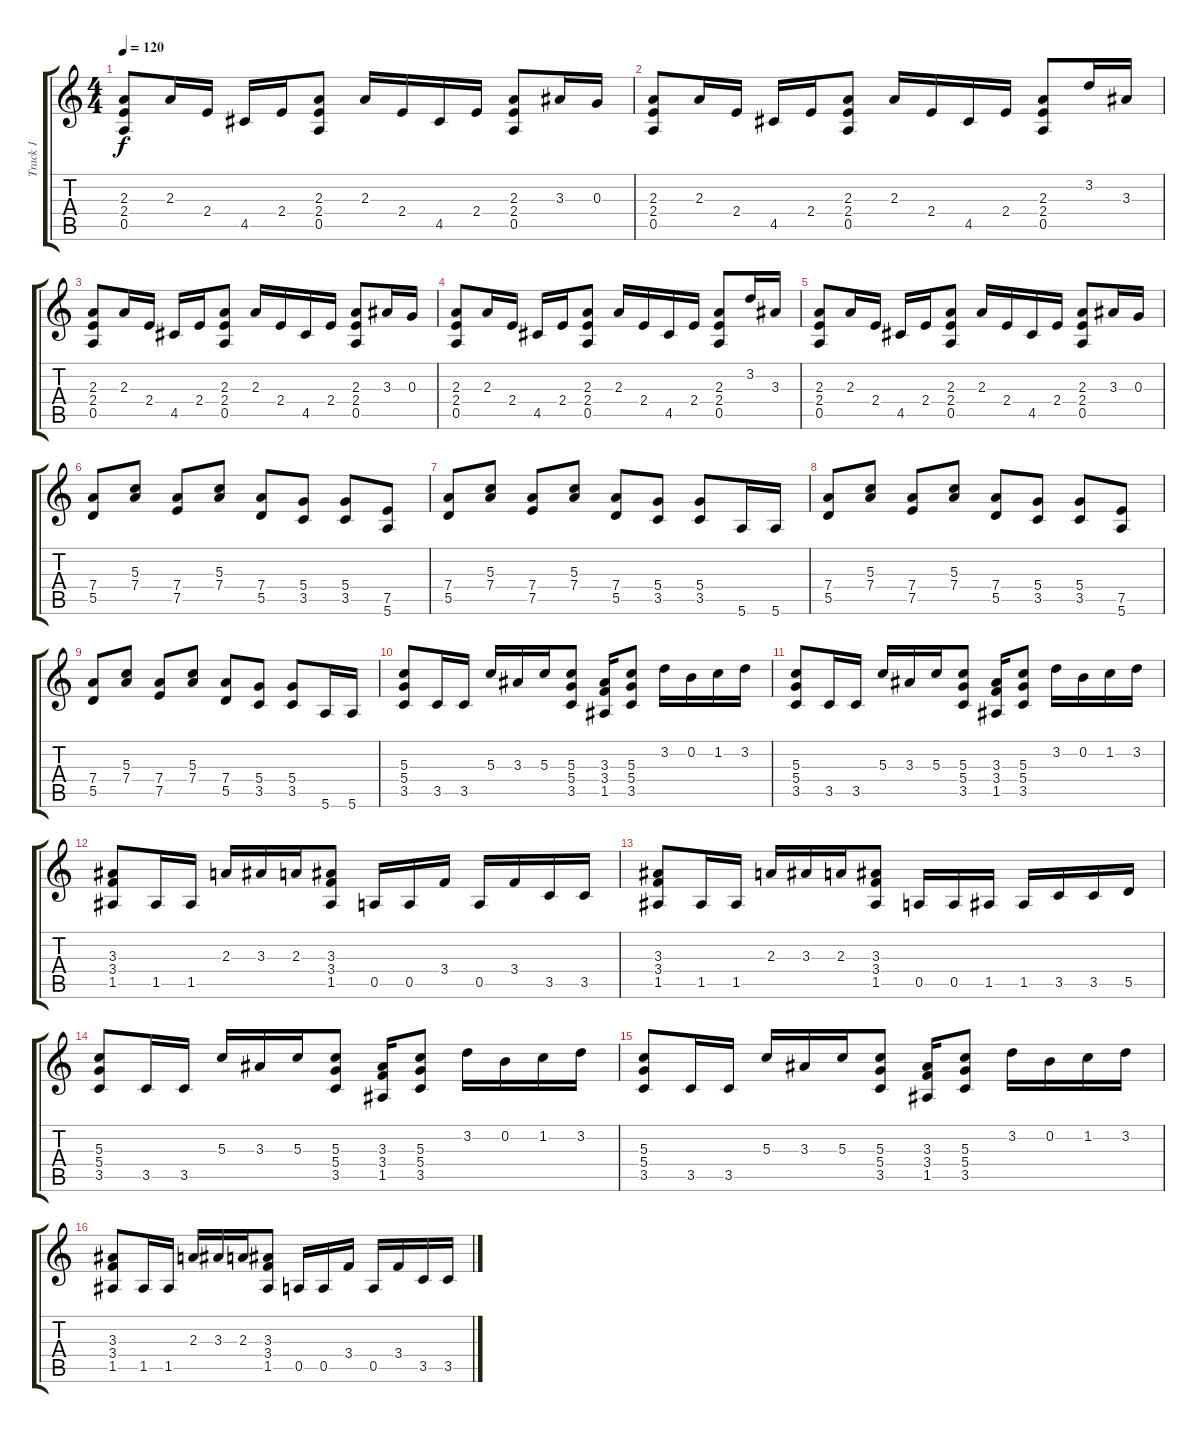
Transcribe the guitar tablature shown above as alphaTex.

\track ("Track 1" "Track 1") {instrument distortionguitar}
\staff {score tabs}
\tuning (E4 B3 G3 D3 A2 E2) {hide}
\ts (4 4)
\tempo 120
\clef g2
\ks c
(2.3 2.4 0.5).8{dy f} 2.3.16 2.4.16 4.5.16 2.4.16 (2.3 2.4 0.5).8 2.3.16 2.4.16 4.5.16 2.4.16 (2.3 2.4 0.5).8 3.3.16 0.3.16 |
(2.3 2.4 0.5).8 2.3.16 2.4.16 4.5.16 2.4.16 (2.3 2.4 0.5).8 2.3.16 2.4.16 4.5.16 2.4.16 (2.3 2.4 0.5).8 3.2.16 3.3.16 |
(2.3 2.4 0.5).8 2.3.16 2.4.16 4.5.16 2.4.16 (2.3 2.4 0.5).8 2.3.16 2.4.16 4.5.16 2.4.16 (2.3 2.4 0.5).8 3.3.16 0.3.16 |
(2.3 2.4 0.5).8 2.3.16 2.4.16 4.5.16 2.4.16 (2.3 2.4 0.5).8 2.3.16 2.4.16 4.5.16 2.4.16 (2.3 2.4 0.5).8 3.2.16 3.3.16 |
(2.3 2.4 0.5).8 2.3.16 2.4.16 4.5.16 2.4.16 (2.3 2.4 0.5).8 2.3.16 2.4.16 4.5.16 2.4.16 (2.3 2.4 0.5).8 3.3.16 0.3.16 |
(7.4 5.5).8 (5.3 7.4).8 (7.4 7.5).8 (5.3 7.4).8 (7.4 5.5).8 (5.4 3.5).8 (5.4 3.5).8 (7.5 5.6).8 |
(7.4 5.5).8 (5.3 7.4).8 (7.4 7.5).8 (5.3 7.4).8 (7.4 5.5).8 (5.4 3.5).8 (5.4 3.5).8 5.6.16 5.6.16 |
(7.4 5.5).8 (5.3 7.4).8 (7.4 7.5).8 (5.3 7.4).8 (7.4 5.5).8 (5.4 3.5).8 (5.4 3.5).8 (7.5 5.6).8 |
(7.4 5.5).8 (5.3 7.4).8 (7.4 7.5).8 (5.3 7.4).8 (7.4 5.5).8 (5.4 3.5).8 (5.4 3.5).8 5.6.16 5.6.16 |
(5.3 5.4 3.5).8 3.5.16 3.5.16 5.3.16 3.3.16 5.3.16 (5.3 5.4 3.5).8 (3.3 3.4 1.5).16 (5.3 5.4 3.5).8 3.2.16 0.2.16 1.2.16 3.2.16 |
(5.3 5.4 3.5).8 3.5.16 3.5.16 5.3.16 3.3.16 5.3.16 (5.3 5.4 3.5).8 (3.3 3.4 1.5).16 (5.3 5.4 3.5).8 3.2.16 0.2.16 1.2.16 3.2.16 |
(3.3 3.4 1.5).8 1.5.16 1.5.16 2.3.16 3.3.16 2.3.16 (3.3 3.4 1.5).8 0.5.16 0.5.16 3.4.16 0.5.16 3.4.16 3.5.16 3.5.16 |
(3.3 3.4 1.5).8 1.5.16 1.5.16 2.3.16 3.3.16 2.3.16 (3.3 3.4 1.5).8 0.5.16 0.5.16 1.5.16 1.5.16 3.5.16 3.5.16 5.5.16 |
(5.3 5.4 3.5).8 3.5.16 3.5.16 5.3.16 3.3.16 5.3.16 (5.3 5.4 3.5).8 (3.3 3.4 1.5).16 (5.3 5.4 3.5).8 3.2.16 0.2.16 1.2.16 3.2.16 |
(5.3 5.4 3.5).8 3.5.16 3.5.16 5.3.16 3.3.16 5.3.16 (5.3 5.4 3.5).8 (3.3 3.4 1.5).16 (5.3 5.4 3.5).8 3.2.16 0.2.16 1.2.16 3.2.16 |
(3.3 3.4 1.5).8 1.5.16 1.5.16 2.3.16 3.3.16 2.3.16 (3.3 3.4 1.5).8 0.5.16 0.5.16 3.4.16 0.5.16 3.4.16 3.5.16 3.5.16
